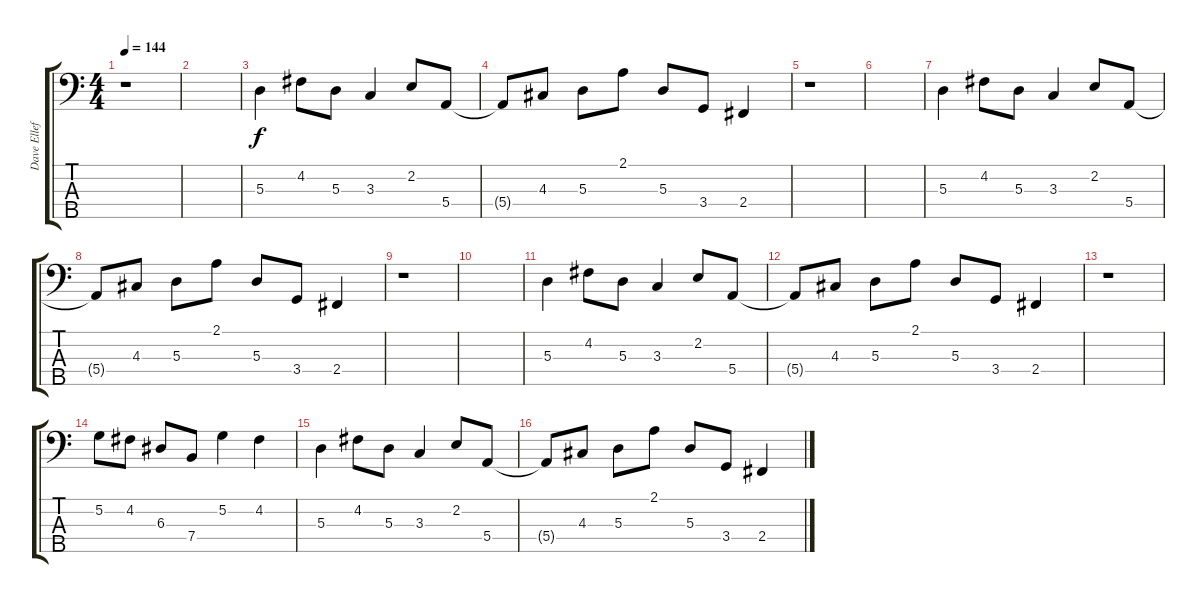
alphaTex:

\track ("Dave Ellefson" "Dave Ellef") {instrument electricbasspick}
\staff {score tabs}
\tuning (G2 D2 A1 E1 B0) {hide}
\ts (4 4)
\tempo 144
\clef f4
\ks c
r.1{dy f} |
|
5.3.4 4.2.8 5.3.8 3.3.4 2.2.8 5.4.8 |
5.4{t}.8 4.3.8 5.3.8 2.1.8 5.3.8 3.4.8 2.4.4 |
r.1 |
|
5.3.4 4.2.8 5.3.8 3.3.4 2.2.8 5.4.8 |
5.4{t}.8 4.3.8 5.3.8 2.1.8 5.3.8 3.4.8 2.4.4 |
r.1 |
|
5.3.4 4.2.8 5.3.8 3.3.4 2.2.8 5.4.8 |
5.4{t}.8 4.3.8 5.3.8 2.1.8 5.3.8 3.4.8 2.4.4 |
r.1 |
5.2.8 4.2.8 6.3.8 7.4.8 5.2.4 4.2.4 |
5.3.4 4.2.8 5.3.8 3.3.4 2.2.8 5.4.8 |
5.4{t}.8 4.3.8 5.3.8 2.1.8 5.3.8 3.4.8 2.4.4
